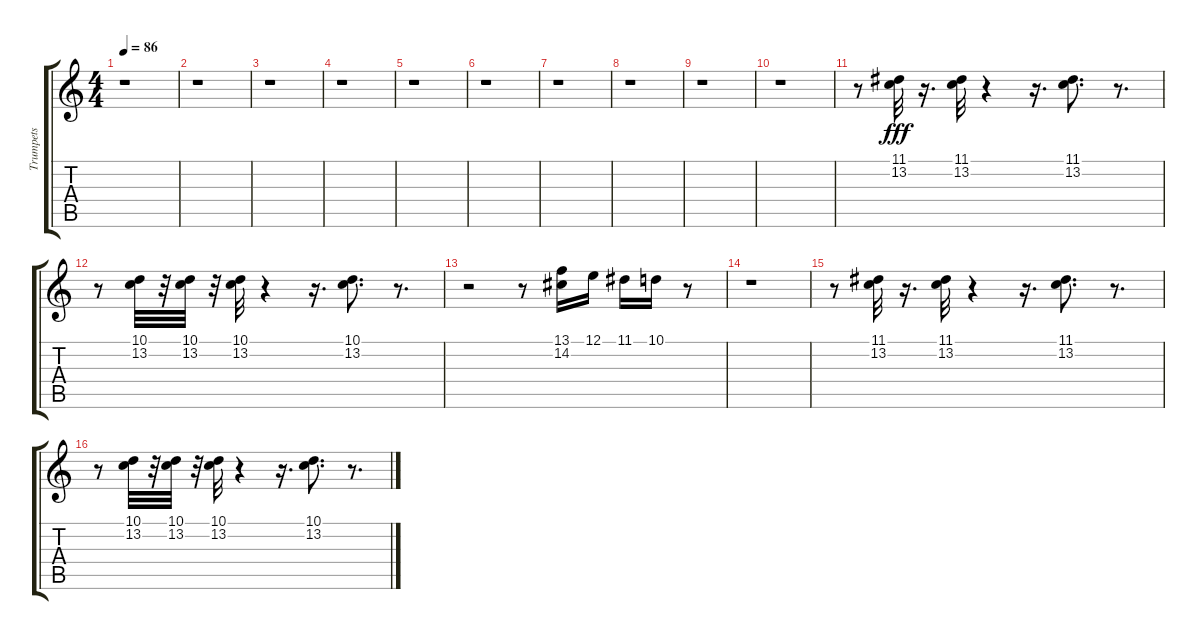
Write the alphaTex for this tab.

\track ("Trumpets" "Trumpets") {instrument mutedtrumpet}
\staff {score tabs}
\tuning (E4 B3 G3 D3 A2 E2) {hide}
\ts (4 4)
\tempo 86
\clef g2
\ks c
r.1{dy fff} |
r.1 |
r.1 |
r.1 |
r.1 |
r.1 |
r.1 |
r.1 |
r.1 |
r.1 |
r.8 (11.1 13.2).32 r.16{d} (11.1 13.2).32 r.4 r.16{d} (11.1 13.2).8{d} r.8{d} |
r.8 (10.1 13.2).32 r.32 (10.1 13.2).32 r.32 (10.1 13.2).32 r.4 r.16{d} (10.1 13.2).8{d} r.8{d} |
r.2 r.8 (13.1 14.2).16 12.1.16 11.1.16 10.1.16 r.8 |
r.1 |
r.8 (11.1 13.2).32 r.16{d} (11.1 13.2).32 r.4 r.16{d} (11.1 13.2).8{d} r.8{d} |
r.8 (10.1 13.2).32 r.32 (10.1 13.2).32 r.32 (10.1 13.2).32 r.4 r.16{d} (10.1 13.2).8{d} r.8{d}
